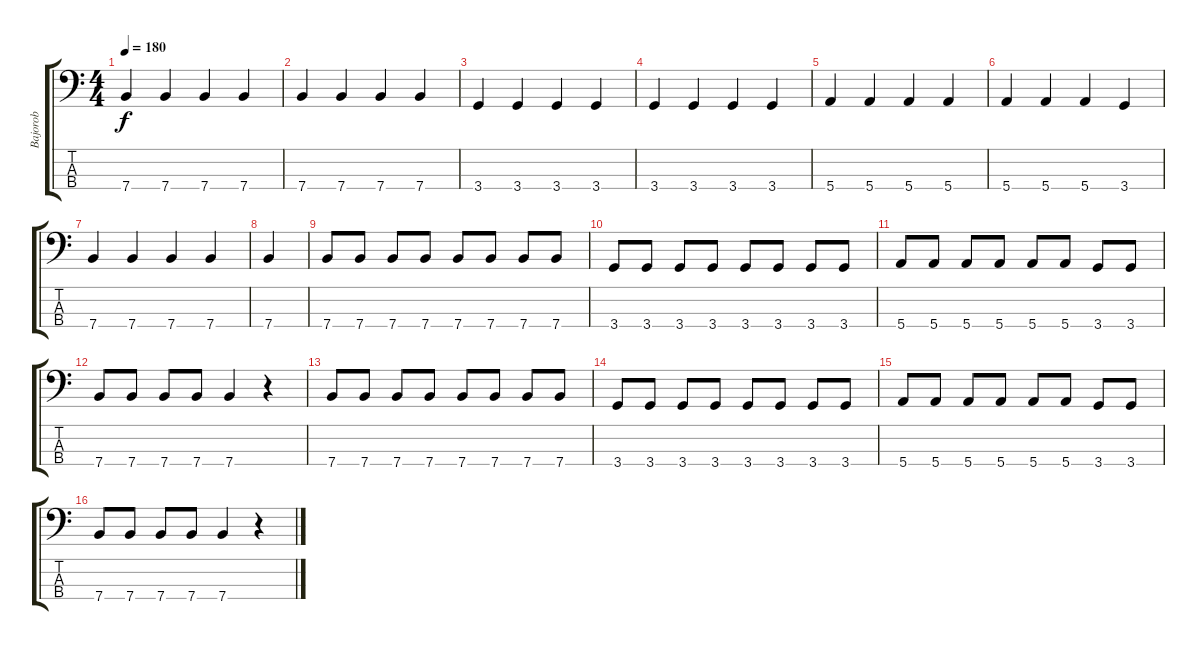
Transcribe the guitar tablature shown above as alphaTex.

\track ("Bajorob" "Bajorob") {instrument electricbasspick}
\staff {score tabs}
\tuning (G2 D2 A1 E1) {hide}
\ts (4 4)
\tempo 180
\clef f4
\ks c
7.4.4{dy f} 7.4.4 7.4.4 7.4.4 |
7.4.4 7.4.4 7.4.4 7.4.4 |
3.4.4 3.4.4 3.4.4 3.4.4 |
3.4.4 3.4.4 3.4.4 3.4.4 |
5.4.4 5.4.4 5.4.4 5.4.4 |
5.4.4 5.4.4 5.4.4 3.4.4 |
7.4.4 7.4.4 7.4.4 7.4.4 |
7.4.4 |
7.4.8 7.4.8 7.4.8 7.4.8 7.4.8 7.4.8 7.4.8 7.4.8 |
3.4.8 3.4.8 3.4.8 3.4.8 3.4.8 3.4.8 3.4.8 3.4.8 |
5.4.8 5.4.8 5.4.8 5.4.8 5.4.8 5.4.8 3.4.8 3.4.8 |
7.4.8 7.4.8 7.4.8 7.4.8 7.4.4 r.4 |
7.4.8 7.4.8 7.4.8 7.4.8 7.4.8 7.4.8 7.4.8 7.4.8 |
3.4.8 3.4.8 3.4.8 3.4.8 3.4.8 3.4.8 3.4.8 3.4.8 |
5.4.8 5.4.8 5.4.8 5.4.8 5.4.8 5.4.8 3.4.8 3.4.8 |
7.4.8 7.4.8 7.4.8 7.4.8 7.4.4 r.4
